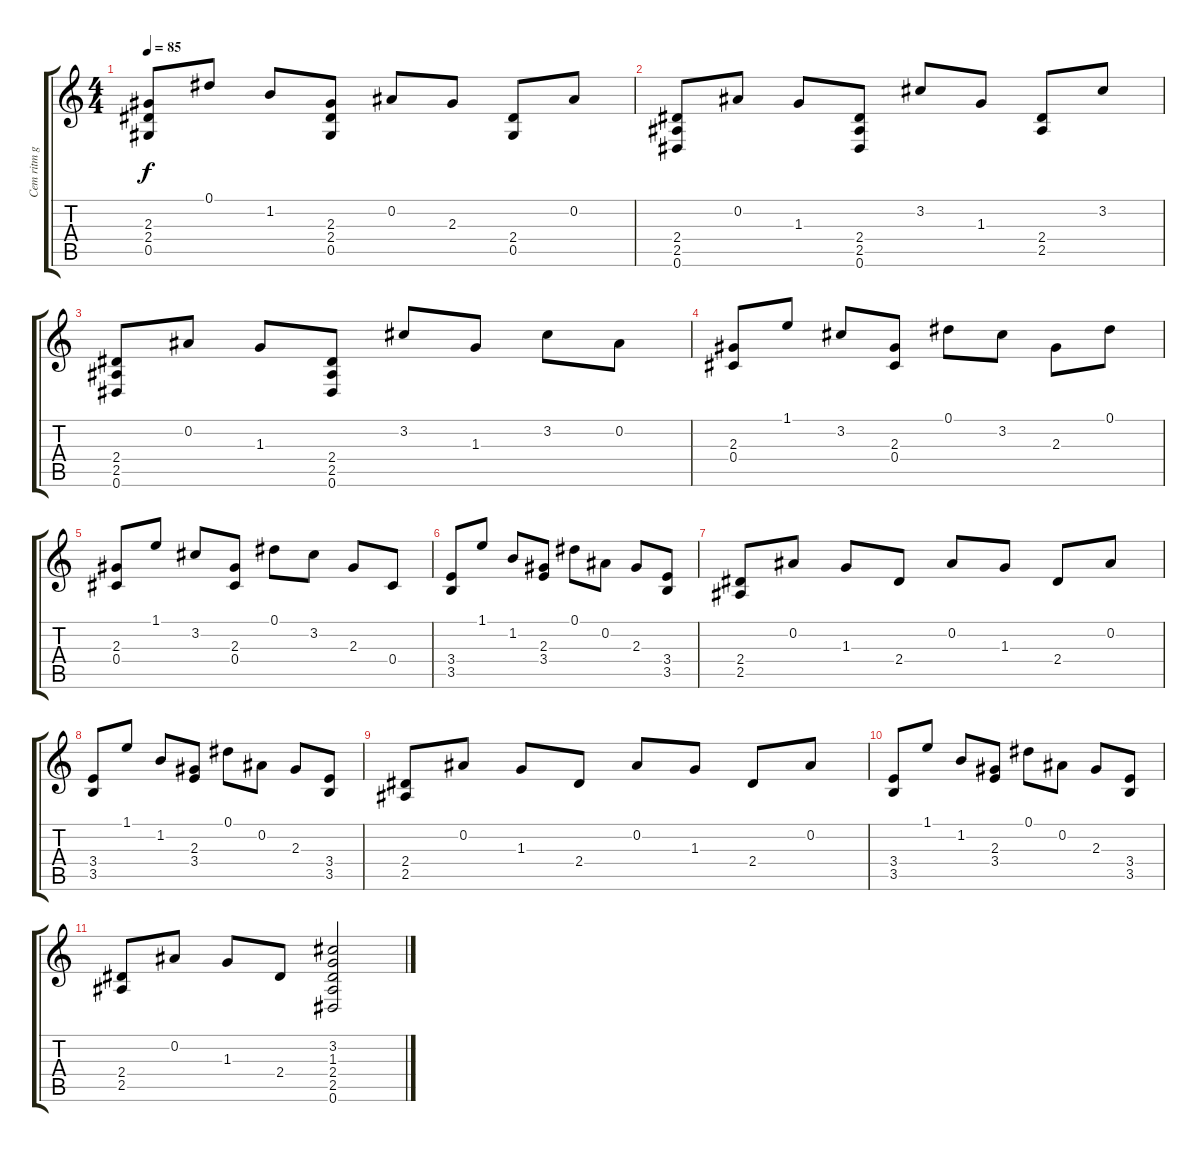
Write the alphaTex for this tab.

\track ("Cem ritm gitar" "Cem ritm g") {instrument acousticguitarnylon}
\staff {score tabs}
\tuning (Eb4 Bb3 Gb3 Db3 Ab2 Eb2) {hide}
\ts (4 4)
\tempo 85
\clef g2
\ks c
(2.3 2.4 0.5).8{dy f} 0.1.8 1.2.8 (2.3 2.4 0.5).8 0.2.8 2.3.8 (2.4 0.5).8 0.2.8 |
(2.4 2.5 0.6).8 0.2.8 1.3.8 (2.4 2.5 0.6).8 3.2.8 1.3.8 (2.4 2.5).8 3.2.8 |
(2.4 2.5 0.6).8 0.2.8 1.3.8 (2.4 2.5 0.6).8 3.2.8 1.3.8 3.2.8 0.2.8 |
(2.3 0.4).8 1.1.8 3.2.8 (2.3 0.4).8 0.1.8 3.2.8 2.3.8 0.1.8 |
(2.3 0.4).8 1.1.8 3.2.8 (2.3 0.4).8 0.1.8 3.2.8 2.3.8 0.4.8 |
(3.4 3.5).8 1.1.8 1.2.8 (2.3 3.4).8 0.1.8 0.2.8 2.3.8 (3.4 3.5).8 |
(2.4 2.5).8 0.2.8 1.3.8 2.4.8 0.2.8 1.3.8 2.4.8 0.2.8 |
(3.4 3.5).8 1.1.8 1.2.8 (2.3 3.4).8 0.1.8 0.2.8 2.3.8 (3.4 3.5).8 |
(2.4 2.5).8 0.2.8 1.3.8 2.4.8 0.2.8 1.3.8 2.4.8 0.2.8 |
(3.4 3.5).8 1.1.8 1.2.8 (2.3 3.4).8 0.1.8 0.2.8 2.3.8 (3.4 3.5).8 |
(2.4 2.5).8 0.2.8 1.3.8 2.4.8 (3.2 1.3 2.4 2.5 0.6).2
